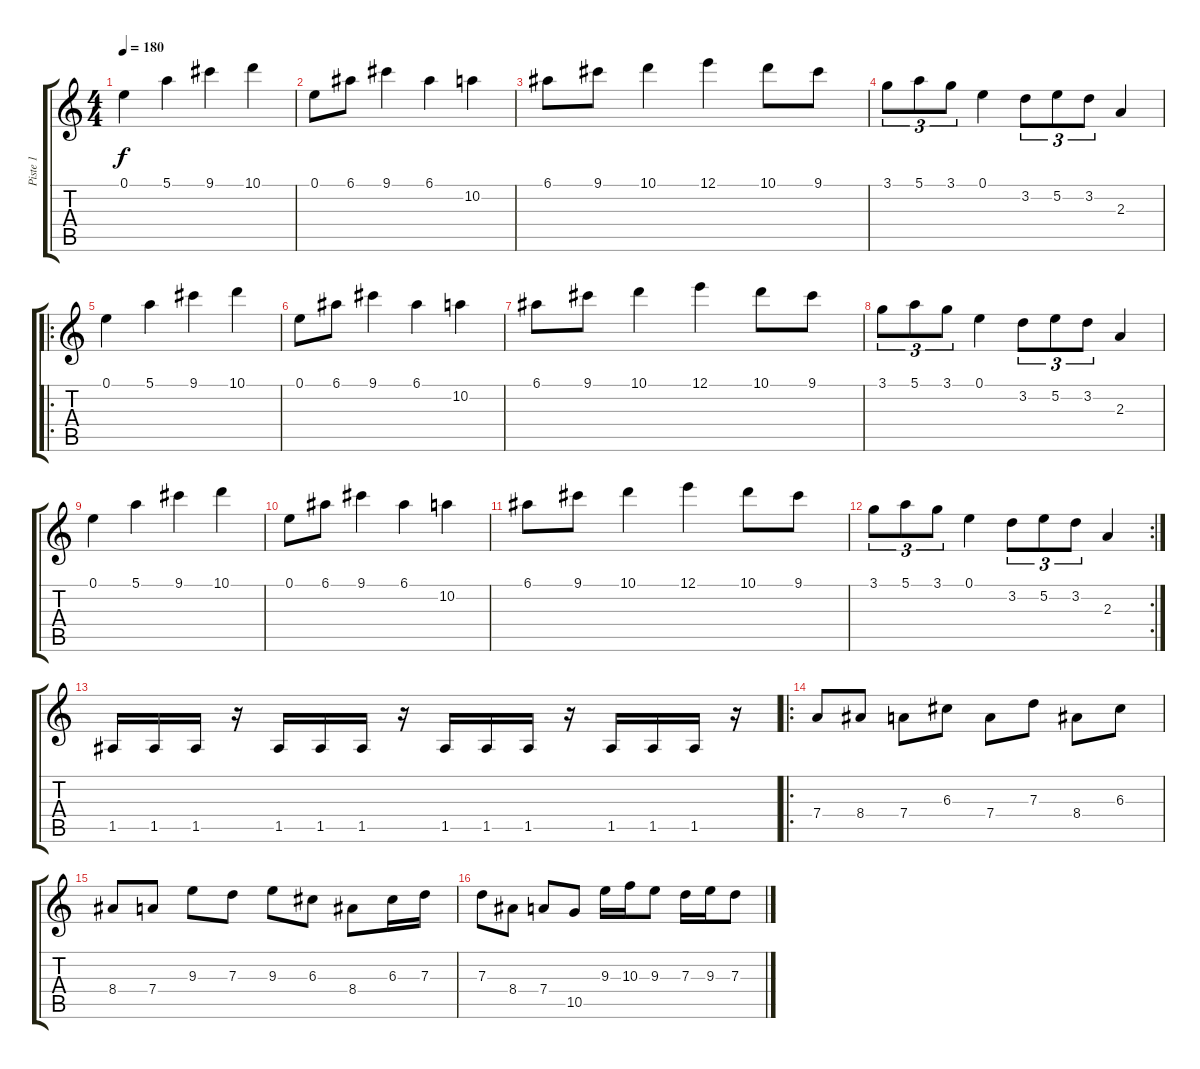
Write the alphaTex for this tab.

\track ("Piste 1" "Piste 1") {instrument distortionguitar}
\staff {score tabs}
\tuning (E4 B3 G3 D3 A2 E2) {hide}
\ts (4 4)
\tempo 180
\clef g2
\ks c
0.1.4{dy f} 5.1.4 9.1.4 10.1.4 |
0.1.8 6.1.8 9.1.4 6.1.4 10.2.4 |
6.1.8 9.1.8 10.1.4 12.1.4 10.1.8 9.1.8 |
3.1.8{tu (3 2)} 5.1.8{tu (3 2)} 3.1.8{tu (3 2)} 0.1.4 3.2.8{tu (3 2)} 5.2.8{tu (3 2)} 3.2.8{tu (3 2)} 2.3.4 |
\ro
0.1.4 5.1.4 9.1.4 10.1.4 |
0.1.8 6.1.8 9.1.4 6.1.4 10.2.4 |
6.1.8 9.1.8 10.1.4 12.1.4 10.1.8 9.1.8 |
3.1.8{tu (3 2)} 5.1.8{tu (3 2)} 3.1.8{tu (3 2)} 0.1.4 3.2.8{tu (3 2)} 5.2.8{tu (3 2)} 3.2.8{tu (3 2)} 2.3.4 |
0.1.4 5.1.4 9.1.4 10.1.4 |
0.1.8 6.1.8 9.1.4 6.1.4 10.2.4 |
6.1.8 9.1.8 10.1.4 12.1.4 10.1.8 9.1.8 |
\rc 2
3.1.8{tu (3 2)} 5.1.8{tu (3 2)} 3.1.8{tu (3 2)} 0.1.4 3.2.8{tu (3 2)} 5.2.8{tu (3 2)} 3.2.8{tu (3 2)} 2.3.4 |
1.5.16 1.5.16 1.5.16 r.16 1.5.16 1.5.16 1.5.16 r.16 1.5.16 1.5.16 1.5.16 r.16 1.5.16 1.5.16 1.5.16 r.16 |
\ro
7.4.8 8.4.8 7.4.8 6.3.8 7.4.8 7.3.8 8.4.8 6.3.8 |
8.4.8 7.4.8 9.3.8 7.3.8 9.3.8 6.3.8 8.4.8 6.3.16 7.3.16 |
7.3.8 8.4.8 7.4.8 10.5.8 9.3.16 10.3.16 9.3.8 7.3.16 9.3.16 7.3.8
